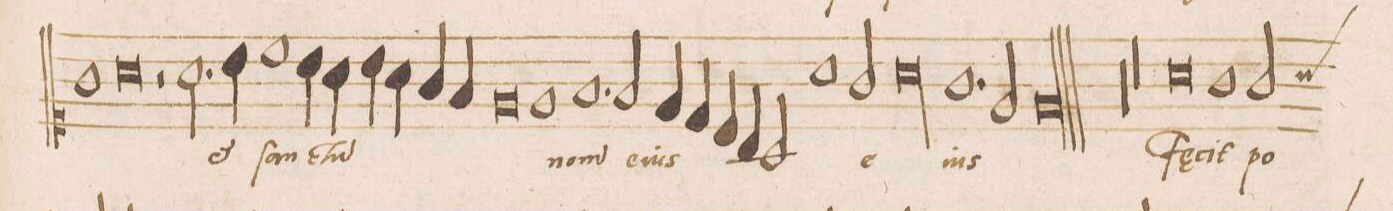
**kern	**text
*I"DISCANTVS	*
*clefC1	*
*k[]	*
*met(C|)	*
*M2/1	*
1g	.
=51-	=51-
0a	.
=52-	=52-
2r	.
2.a\	et
4b\	.
1cc\	ſan-
=53-	=53-
4b\	-ctu(m)
4a\	.
4b\	.
4a\	.
4g/	.
4f/	.
=54-	=54-
0e	.
=55-	=55-
1e	no-
1.f	-m(en)
=56-	=56-
2f/	e-
4e/	-ius
4d/	.
4c/	.
4B/	.
=57-	=57-
2A/	.
1a	.
2g/	e-
=58-	=58-
00a	.
=59-	=59-
=60-	=60-
1.g	-ius
2e/	.
=61-	=61-
00e	.
=62-	=62-
=63||	=63||
00r	.
=64-	=64-
=65-	=65-
00r	.
=66-	=66-
=67-	=67-
0a	Fae-
=68-	=68-
1g	-cit
2g/	po-
*custos:a	*
*-	*-
